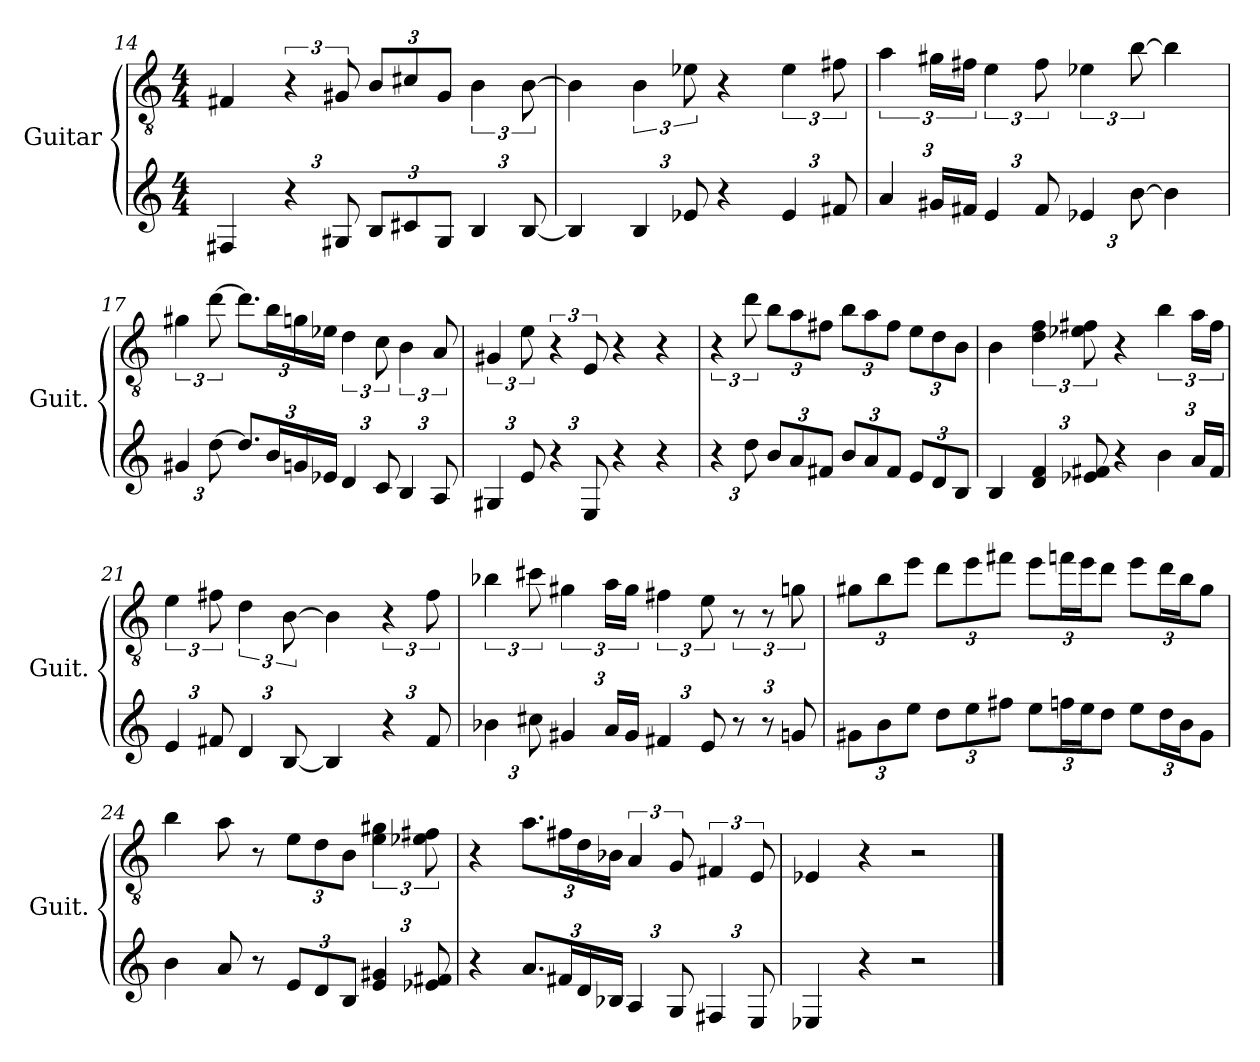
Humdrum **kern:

**kern	**kern
*part1	*part1
*staff2	*staff1
*I"Guitar	*
*I'Guit.	*
*	*clefGv2
*k[]	*k[]
*M4/4	*M4/4
=14	=14
4F#	4F#X/
*Xbrackettup	*
6r	6r
12G#	12G#X/
*	*Xbrackettup
12BL	12B/L
12c#	12c#X/
12G#J	12G#/J
*	*brackettup
6B	6B\
[12B	[12B\
=15	=15
4B]	4B\]
6B	6B\
12e-	12e-X\
4r	4r
6e-	6e-\
12f#	12f#X\
!!LO:PB:g=z
=16	=16
6a	6a\
24g#LL	24g#X\LL
24f#JJ	24f#X\JJ
6e	6e\
12f#	12f#\
6e-	6e-X\
[12b	[12b\
4b]	4b\]
=17	=17
6g#	6g#X\
[12dd	[12dd\
*	*Xbrackettup
12.ddL]	12.dd\L]
24bL	24b\L
24g	24gn\
24e-JJ	24e-X\JJ
*	*brackettup
6d	6d\
12c	12c\
6B	6B\
12A	12A/
=18	=18
6G#	6G#X/
12e	12e\
6r	6r
12E	12E/
4r	4r
4r	4r
!!LO:LB:g=z
=19	=19
6r	6r
12dd	12dd\
*	*Xbrackettup
12bL	12b\L
12a	12a\
12f#J	12f#X\J
12bL	12b\L
12a	12a\
12f#J	12f#\J
12eL	12e\L
12d	12d\
12BJ	12B\J
=20	=20
4B	4B\
*	*brackettup
6d 6f	6d\ 6f\
12e- 12f#	12e-X\ 12f#X\
4r	4r
6b	6b\
24aLL	24a\LL
24f#JJ	24f#\JJ
=21	=21
6e	6e\
12f#	12f#X\
6d	6d\
[12B	[12B\
4B]	4B\]
6r	6r
12f#	12f#\
!!LO:LB:g=z
=22	=22
6b-	6b-X\
12cc#	12cc#X\
6g#	6g#X\
24aLL	24a\LL
24g#JJ	24g#\JJ
6f#	6f#X\
12e	12e\
12r	12r
12r	12r
12g	12gn\
=23	=23
*	*Xbrackettup
12g#L	12g#X\L
12b	12b\
12eeJ	12ee\J
12ddL	12dd\L
12ee	12ee\
12ff#J	12ff#X\J
12eeL	12ee\L
24ffk	24ffn\L
24eeK	24ee\J
12ddJ	12dd\J
12eeL	12ee\L
24ddk	24dd\L
24bK	24b\J
12g#J	12g#\J
!!LO:LB:g=z
=24	=24
4b	4b\
8a	8a\
8r	8r
12eL	12e\L
12d	12d\
12BJ	12B\J
*	*brackettup
6e 6g#	6e\ 6g#X\
12e- 12f#	12e-X\ 12f#X\
=25	=25
4r	4r
*	*Xbrackettup
12.aL	12.a\L
24f#L	24f#X\L
24d	24d\
24B-JJ	24B-X\JJ
*	*brackettup
6A	6A/
12G	12G/
6F#	6F#X/
12E	12E/
=26	=26
4E-	4E-X/
4r	4r
2r	2r
==	==
*-	*-
